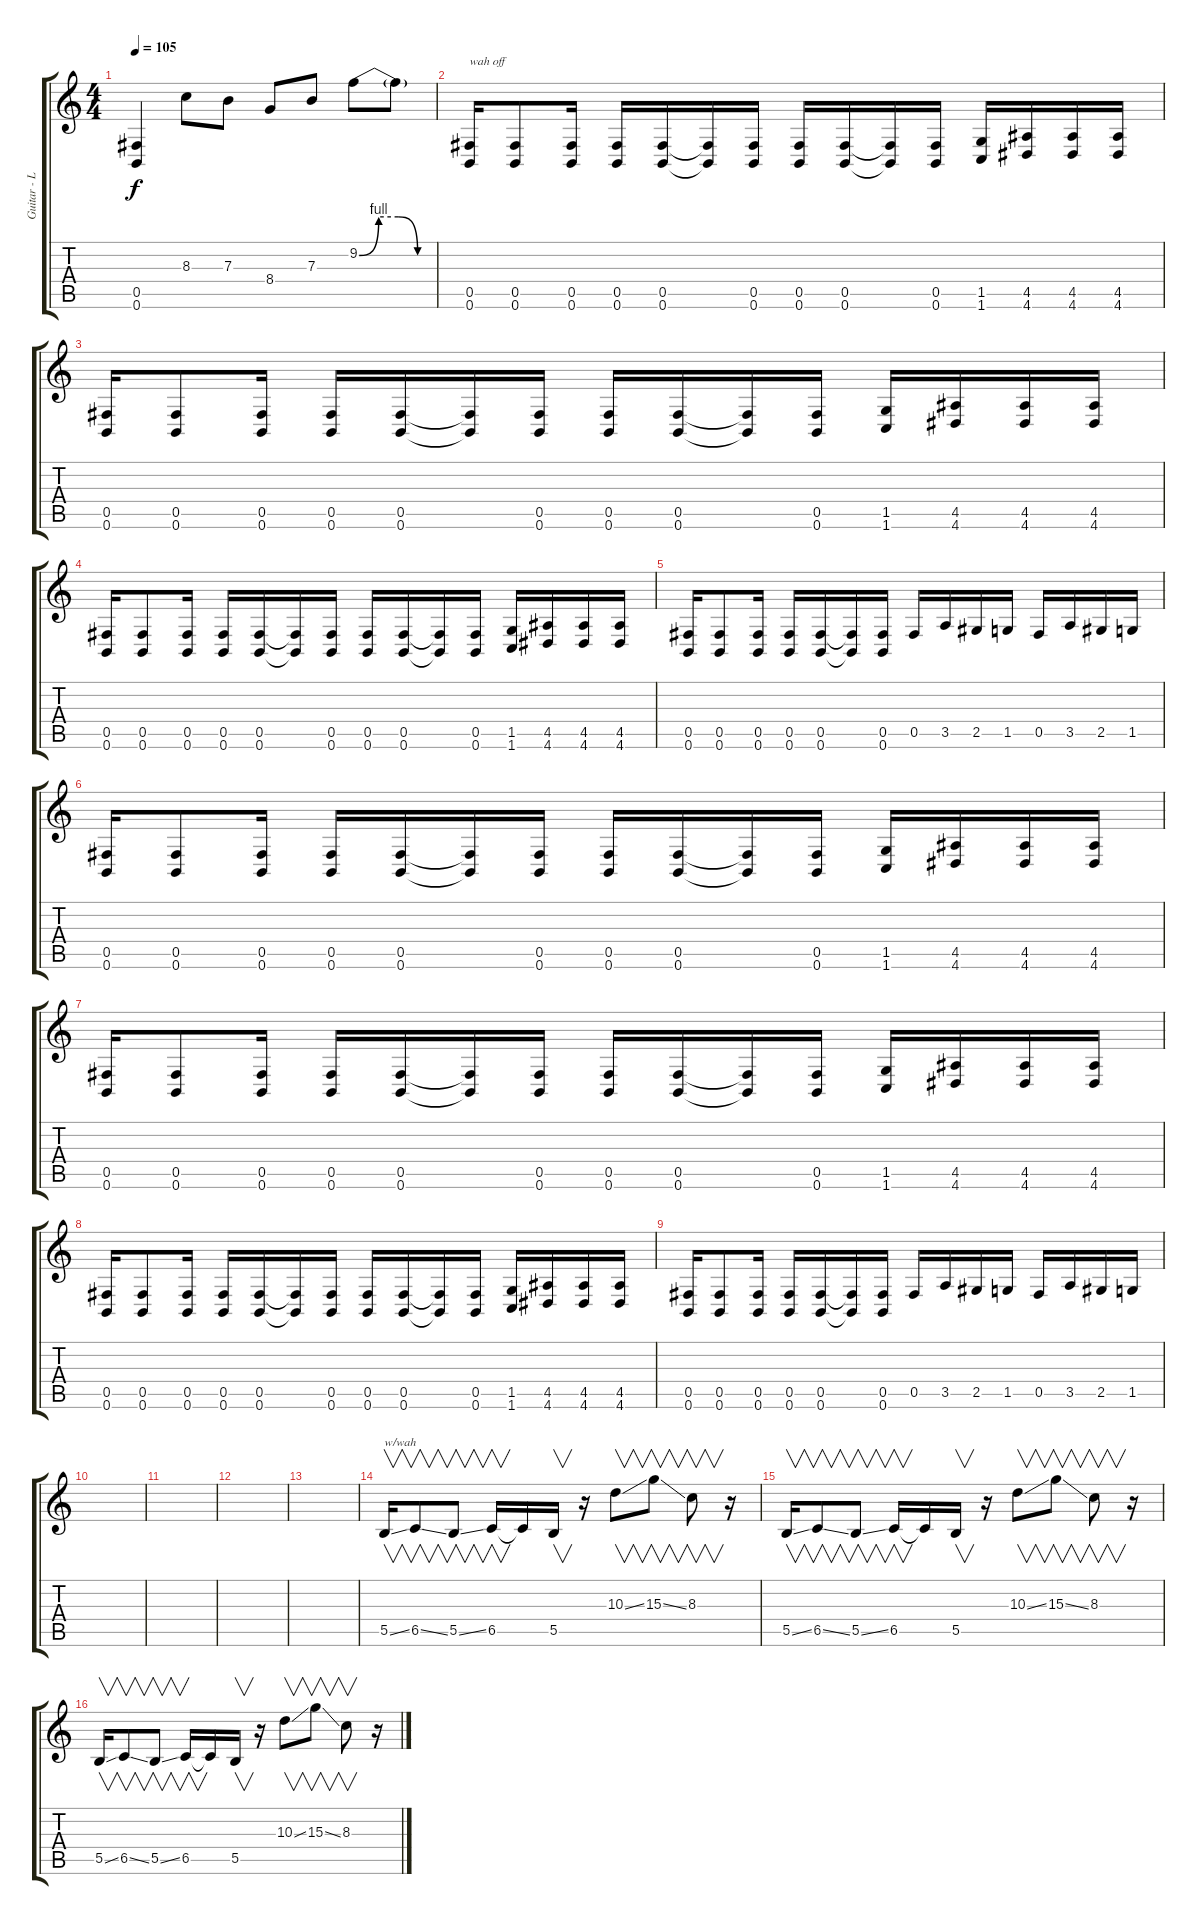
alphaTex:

\track ("Guitar - Lead" "Guitar - L") {instrument distortionguitar}
\staff {score tabs}
\tuning (Db4 Ab3 E3 B2 Gb2 B1) {hide}
\ts (4 4)
\tempo 105
\clef g2
\ks c
(0.5 0.6).4{dy f} 8.3.8 7.3.8 8.4.8 7.3.8 9.2{be (custom 0 0 15 4 30 4 45 0 60 0)}.8 9.2{t}.8 |
(0.5 0.6).16{txt "wah off"} (0.5 0.6).8 (0.5 0.6).16 (0.5 0.6).16 (0.5 0.6).16 (0.5{t} 0.6{t}).16 (0.5 0.6).16 (0.5 0.6).16 (0.5 0.6).16 (0.5{t} 0.6{t}).16 (0.5 0.6).16 (1.5 1.6).16 (4.5 4.6).16 (4.5 4.6).16 (4.5 4.6).16 |
(0.5 0.6).16{instrument distortionguitar} (0.5 0.6).8 (0.5 0.6).16 (0.5 0.6).16 (0.5 0.6).16 (0.5{t} 0.6{t}).16 (0.5 0.6).16 (0.5 0.6).16 (0.5 0.6).16 (0.5{t} 0.6{t}).16 (0.5 0.6).16 (1.5 1.6).16 (4.5 4.6).16 (4.5 4.6).16 (4.5 4.6).16 |
(0.5 0.6).16{instrument distortionguitar} (0.5 0.6).8 (0.5 0.6).16 (0.5 0.6).16 (0.5 0.6).16 (0.5{t} 0.6{t}).16 (0.5 0.6).16 (0.5 0.6).16 (0.5 0.6).16 (0.5{t} 0.6{t}).16 (0.5 0.6).16 (1.5 1.6).16 (4.5 4.6).16 (4.5 4.6).16 (4.5 4.6).16 |
(0.5 0.6).16{instrument distortionguitar} (0.5 0.6).8 (0.5 0.6).16 (0.5 0.6).16 (0.5 0.6).16 (0.5{t} 0.6{t}).16 (0.5 0.6).16 0.5.16 3.5.16 2.5.16 1.5.16 0.5.16 3.5.16 2.5.16 1.5.16 |
(0.5 0.6).16 (0.5 0.6).8 (0.5 0.6).16 (0.5 0.6).16 (0.5 0.6).16 (0.5{t} 0.6{t}).16 (0.5 0.6).16 (0.5 0.6).16 (0.5 0.6).16 (0.5{t} 0.6{t}).16 (0.5 0.6).16 (1.5 1.6).16 (4.5 4.6).16 (4.5 4.6).16 (4.5 4.6).16 |
(0.5 0.6).16{instrument distortionguitar} (0.5 0.6).8 (0.5 0.6).16 (0.5 0.6).16 (0.5 0.6).16 (0.5{t} 0.6{t}).16 (0.5 0.6).16 (0.5 0.6).16 (0.5 0.6).16 (0.5{t} 0.6{t}).16 (0.5 0.6).16 (1.5 1.6).16 (4.5 4.6).16 (4.5 4.6).16 (4.5 4.6).16 |
(0.5 0.6).16{instrument distortionguitar} (0.5 0.6).8 (0.5 0.6).16 (0.5 0.6).16 (0.5 0.6).16 (0.5{t} 0.6{t}).16 (0.5 0.6).16 (0.5 0.6).16 (0.5 0.6).16 (0.5{t} 0.6{t}).16 (0.5 0.6).16 (1.5 1.6).16 (4.5 4.6).16 (4.5 4.6).16 (4.5 4.6).16 |
(0.5 0.6).16{instrument distortionguitar} (0.5 0.6).8 (0.5 0.6).16 (0.5 0.6).16 (0.5 0.6).16 (0.5{t} 0.6{t}).16 (0.5 0.6).16 0.5.16 3.5.16 2.5.16 1.5.16 0.5.16 3.5.16 2.5.16 1.5.16 |
|
|
|
|
5.5{ss}.16{v txt "w/wah" volume 11 balance 8 instrument guitarharmonics} 6.5{ss}.8{v} 5.5{ss}.8{v} 6.5.16{v} 6.5{t}.16 5.5.16{v} r.16 10.3{ss}.8{v} 15.3{ss}.8{v} 8.3.8{v} r.16 |
5.5{ss}.16{v} 6.5{ss}.8{v} 5.5{ss}.8{v} 6.5.16{v} 6.5{t}.16 5.5.16{v} r.16 10.3{ss}.8{v} 15.3{ss}.8{v} 8.3.8{v} r.16 |
5.5{ss}.16{v balance 8} 6.5{ss}.8{v} 5.5{ss}.8{v} 6.5.16{v} 6.5{t}.16 5.5.16{v} r.16 10.3{ss}.8{v} 15.3{ss}.8{v} 8.3.8{v} r.16
